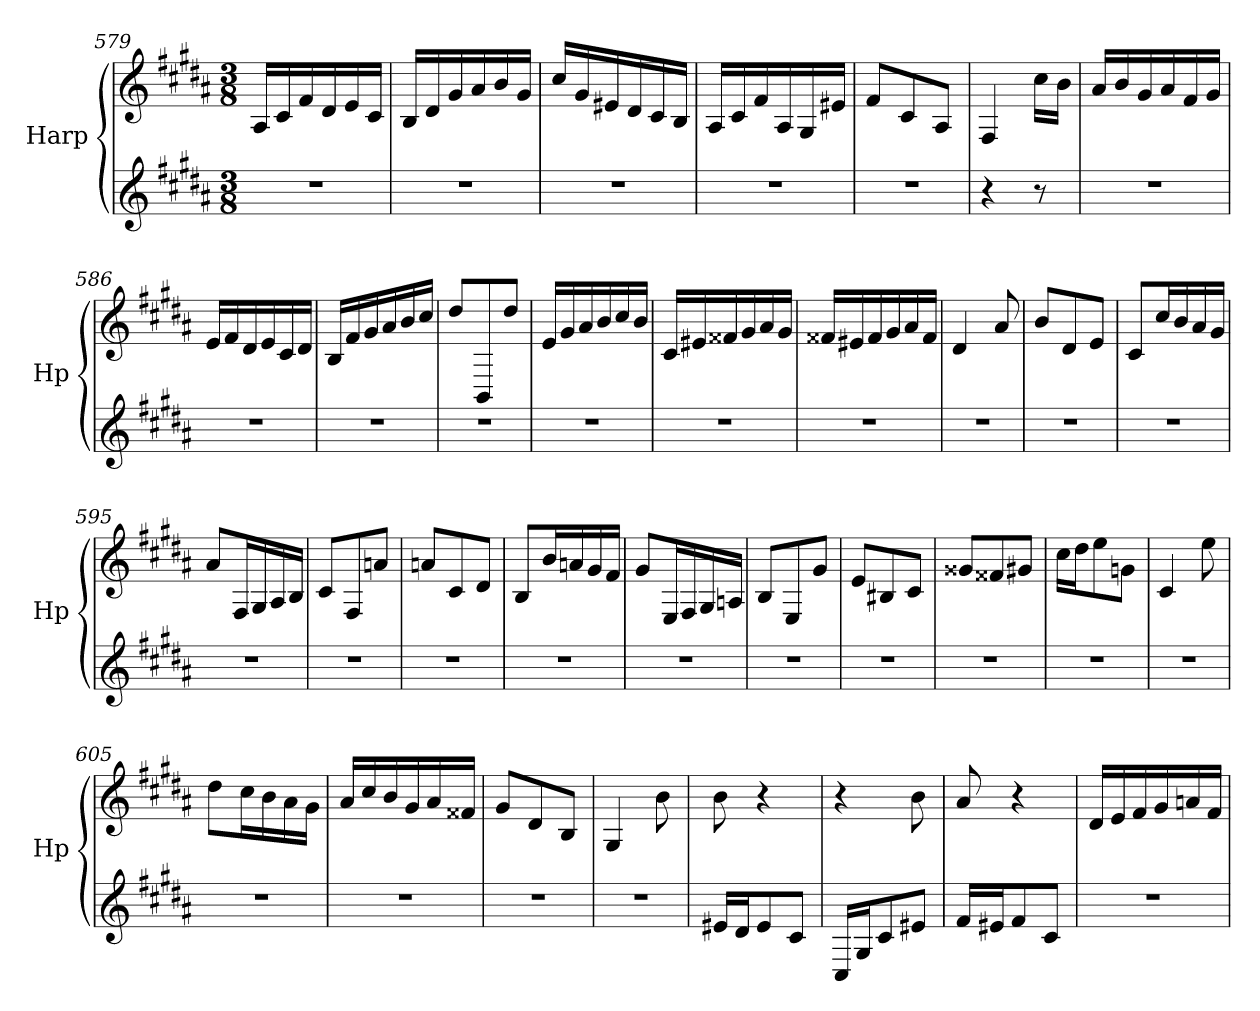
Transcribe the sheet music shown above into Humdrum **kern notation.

**kern	**kern
*part1	*part1
*staff2	*staff1
*I"Harp	*
*I'Hp	*
*clefG2	*clefG2
*k[f#c#g#d#a#]	*k[f#c#g#d#a#]
*M3/8	*M3/8
=579	=579
4.r	16A#/LL
.	16c#/
.	16f#/
.	16d#/
.	16e/
.	16c#/JJ
=580	=580
4.r	16B/LL
.	16d#/
.	16g#/
.	16a#/
.	16b/
.	16g#/JJ
=581	=581
4.r	16cc#/LL
.	16g#/
.	16e#X/
.	16d#/
.	16c#/
.	16B/JJ
=582	=582
4.r	16A#/LL
.	16c#/
.	16f#/
.	16A#/
.	16G#/
.	16e#X/JJ
!!LO:LB:g=z
=583	=583
4.r	8f#/L
.	8c#/
.	8A#/J
=584	=584
4r	4F#/
8r	16cc#\LL
.	16b\JJ
=585	=585
4.r	16a#/LL
.	16b/
.	16g#/
.	16a#/
.	16f#/
.	16g#/JJ
=586	=586
4.r	16e/LL
.	16f#/
.	16d#/
.	16e/
.	16c#/
.	16d#/JJ
=587	=587
4.r	16B/LL
.	16f#/
.	16g#/
.	16a#/
.	16b/
.	16cc#/JJ
=588	=588
4.r	8dd#/L
.	8BB/
.	8dd#/J
=589	=589
4.r	16e/LL
.	16g#/
.	16a#/
.	16b/
.	16cc#/
.	16b/JJ
=590	=590
4.r	16c#/LL
.	16e#X/
.	16f##X/
.	16g#/
.	16a#/
.	16g#/JJ
!!LO:LB:g=z
=591	=591
4.r	16f##X/LL
.	16e#X/
.	16f##/
.	16g#/
.	16a#/
.	16f##/JJ
=592	=592
4.r	4d#/
.	8a#/
=593	=593
4.r	8b/L
.	8d#/
.	8e/J
=594	=594
4.r	8c#/L
.	16cc#/L
.	16b/
.	16a#/
.	16g#/JJ
=595	=595
4.r	8a#/L
.	16F#/L
.	16G#/
.	16A#/
.	16B/JJ
=596	=596
4.r	8c#/L
.	8F#/
.	8an/J
=597	=597
4.r	8an/L
.	8c#/
.	8d#/J
=598	=598
4.r	8B/L
.	16b/L
.	16an/
.	16g#/
.	16f#/JJ
!!LO:LB:g=z
=599	=599
4.r	8g#/L
.	16E/L
.	16F#/
.	16G#/
.	16An/JJ
=600	=600
4.r	8B/L
.	8E/
.	8g#/J
=601	=601
4.r	8e/L
.	8B#X/
.	8c#/J
=602	=602
4.r	8g##X/L
.	8f##X/
.	8g#X/J
=603	=603
4.r	16cc#\LL
.	16dd#\J
.	8ee\
.	8gn\J
=604	=604
4.r	4c#/
.	8ee\
=605	=605
4.r	8dd#\L
.	16cc#\L
.	16b\
.	16a#\
.	16g#\JJ
=606	=606
4.r	16a#/LL
.	16cc#/
.	16b/
.	16g#/
.	16a#/
.	16f##X/JJ
=607	=607
4.r	8g#/L
.	8d#/
.	8B/J
!!LO:LB:g=z
=608	=608
4.r	4G#/
.	8b\
=609	=609
16e#X/LL	8b\
16d#/J	.
8e#/	4r
8c#/J	.
=610	=610
16C#/LL	4r
16G#/J	.
8c#/	.
8e#X/J	8b\
=611	=611
16f#/LL	8a#/
16e#X/J	.
8f#/	4r
8c#/J	.
=612	=612
4.r	16d#/LL
.	16e/
.	16f#/
.	16g#/
.	16an/
.	16f#/JJ
=	=
*-	*-
